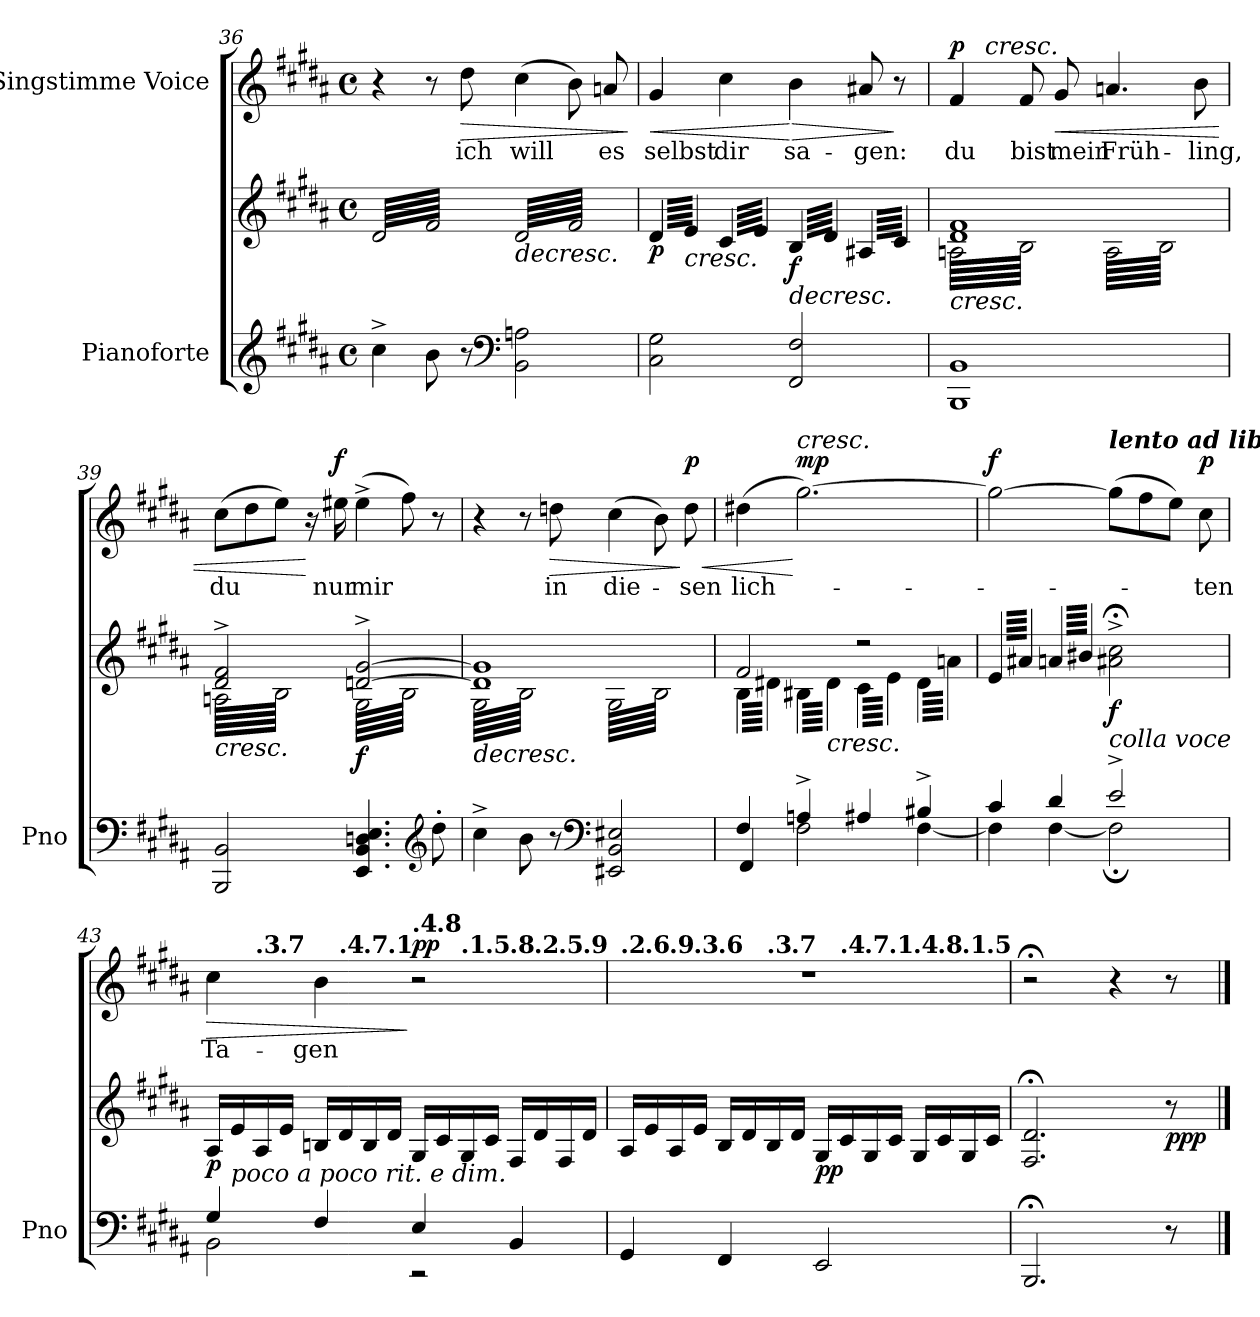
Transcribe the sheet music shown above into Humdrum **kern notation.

**kern	**kern	**dynam	**kern	**text	**dynam
*part2	*part2	*part2	*part1	*part1	*part1
*staff3	*staff2	*staff2/3	*staff1	*staff1	*staff1
*I"Pianoforte	*	*	*I"Singstimme Voice	*	*
*I'Pno	*	*	*	*	*
*clefG2	*clefG2	*	*clefG2	*	*
*k[f#c#g#d#a#]	*k[f#c#g#d#a#]	*	*k[f#c#g#d#a#]	*	*
*M4/4	*M4/4	*	*M4/4	*	*
*met(c)	*met(c)	*	*met(c)	*	*
=36	=36	=36	=36	=36	=36
*	*tremolo	*	*	*	*
4cc#^\	64d#/LLLL	.	4r	.	.
.	64f#/	.	.	.	.
.	64d#/	.	.	.	.
.	64f#/	.	.	.	.
.	64d#/	.	.	.	.
.	64f#/	.	.	.	.
.	64d#/	.	.	.	.
.	64f#/	.	.	.	.
.	64d#/	.	.	.	.
.	64f#/	.	.	.	.
.	64d#/	.	.	.	.
.	64f#/	.	.	.	.
.	64d#/	.	.	.	.
.	64f#/	.	.	.	.
.	64d#/	.	.	.	.
.	64f#/	.	.	.	.
8b\	64d#/	.	8r	.	.
.	64f#/	.	.	.	.
.	64d#/	.	.	.	.
.	64f#/	.	.	.	.
.	64d#/	.	.	.	.
.	64f#/	.	.	.	.
.	64d#/	.	.	.	.
.	64f#/	.	.	.	.
!	!	!	!	!LO:LY:b	!LO:HP:b
8r	64d#/	.	8dd#\	ich	>
.	64f#/	.	.	.	.
.	64d#/	.	.	.	.
.	64f#/	.	.	.	.
.	64d#/	.	.	.	.
.	64f#/	.	.	.	.
.	64d#/	.	.	.	.
.	64f#/JJJJ	.	.	.	.
*clefF4	*	*	*	*	*
!	!	!LO:HP:b	!	!LO:LY:b	!
2BB\ 2An\	64d#/LLLL	>	(>4cc#\	will	.
.	64f#/	.	.	.	.
.	64d#/	.	.	.	.
.	64f#/	.	.	.	.
.	64d#/	.	.	.	.
.	64f#/	.	.	.	.
.	64d#/	.	.	.	.
.	64f#/	.	.	.	.
.	64d#/	.	.	.	.
.	64f#/	.	.	.	.
.	64d#/	.	.	.	.
.	64f#/	.	.	.	.
.	64d#/	.	.	.	.
.	64f#/	.	.	.	.
.	64d#/	.	.	.	.
.	64f#/	.	.	.	.
.	64d#/	.	8b\)	.	.
.	64f#/	.	.	.	.
.	64d#/	.	.	.	.
.	64f#/	.	.	.	.
.	64d#/	.	.	.	.
.	64f#/	.	.	.	.
.	64d#/	.	.	.	.
.	64f#/	.	.	.	.
!	!	!	!	!LO:LY:b	!
.	64d#/	.	8an/	es	.
.	64f#/	.	.	.	.
.	64d#/	.	.	.	.
.	64f#/	.	.	.	.
.	64d#/	.	.	.	.
.	64f#/	.	.	.	.
.	64d#/	.	.	.	.
.	64f#/JJJJ	.	.	.	.
.	.	.	.	.	]
!!LO:LB:g=z
=37	=37	=37	=37	=37	=37
!	!	!LO:DY:b	!	!LO:LY:b	!LO:HP:b
2C#\ 2G#\	64d#/LLLL	p	4g#/	selbst	<
.	64e/	.	.	.	.
.	64d#/	.	.	.	.
.	64e/	.	.	.	.
.	64d#/	.	.	.	.
.	64e/	.	.	.	.
.	64d#/	.	.	.	.
.	64e/	.	.	.	.
!	!	!LO:HP:b	!	!	!
.	64d#/	<	.	.	.
.	64e/	.	.	.	.
.	64d#/	.	.	.	.
.	64e/	.	.	.	.
.	64d#/	.	.	.	.
.	64e/	.	.	.	.
.	64d#/	.	.	.	.
.	64e/JJJJ	.	.	.	.
!	!	!	!	!LO:LY:b	!
.	64c#/LLLL	.	4cc#\	dir	.
.	64e/	.	.	.	.
.	64c#/	.	.	.	.
.	64e/	.	.	.	.
.	64c#/	.	.	.	.
.	64e/	.	.	.	.
.	64c#/	.	.	.	.
.	64e/	.	.	.	.
.	64c#/	.	.	.	.
.	64e/	.	.	.	.
.	64c#/	.	.	.	.
.	64e/	.	.	.	.
.	64c#/	.	.	.	.
.	64e/	.	.	.	.
.	64c#/	.	.	.	.
.	64e/JJJJ	.	.	.	.
!	!	!LO:HP:n=1:b	!	!LO:LY:b	!LO:HP:n=1:b
!	!	!LO:DY:n=1:b	!	!	!
2FF#/ 2F#/	64B/LLLL	] > f	4b\	sa-	[ >
.	64d#/	.	.	.	.
.	64B/	.	.	.	.
.	64d#/	.	.	.	.
.	64B/	.	.	.	.
.	64d#/	.	.	.	.
.	64B/	.	.	.	.
.	64d#/	.	.	.	.
.	64B/	.	.	.	.
.	64d#/	.	.	.	.
.	64B/	.	.	.	.
.	64d#/	.	.	.	.
.	64B/	.	.	.	.
.	64d#/	.	.	.	.
.	64B/	.	.	.	.
.	64d#/JJJJ	.	.	.	.
!	!	!	!	!LO:LY:b	!
.	64A#X/LLLL	.	8a#X/	-gen:	.
.	64c#/	.	.	.	.
.	64A#X/	.	.	.	.
.	64c#/	.	.	.	.
.	64A#X/	.	.	.	.
.	64c#/	.	.	.	.
.	64A#X/	.	.	.	.
.	64c#/	.	.	.	.
.	64A#X/	.	8r	.	]
.	64c#/	.	.	.	.
.	64A#X/	.	.	.	.
.	64c#/	.	.	.	.
.	64A#X/	.	.	.	.
.	64c#/	.	.	.	.
.	64A#X/	.	.	.	.
.	64c#/JJJJ	.	.	.	.
.	.	[	.	.	.
=38	=38	=38	=38	=38	=38
*	*^	*	*	*	*
!	!LO:TX:b:i:t=cresc.	!	!	!	!	!
!	!	!	!	!	!LO:LY:b	!LO:DY:a
*	*	*	*	*^	*	*
1BBB 1BB	1d# 1f#	64An\LLLL	.	4f#/	8ryy	du	p
.	.	64B\	.	.	.	.	.
.	.	64An\	.	.	.	.	.
.	.	64B\	.	.	.	.	.
.	.	64An\	.	.	.	.	.
.	.	64B\	.	.	.	.	.
.	.	64An\	.	.	.	.	.
.	.	64B\	.	.	.	.	.
!	!	!	!	!	!LO:TX:a:i:t=cresc.	!	!
.	.	64An\	.	.	8ryy	.	.
.	.	64B\	.	.	.	.	.
.	.	64An\	.	.	.	.	.
.	.	64B\	.	.	.	.	.
.	.	64An\	.	.	.	.	.
.	.	64B\	.	.	.	.	.
.	.	64An\	.	.	.	.	.
.	.	64B\	.	.	.	.	.
!	!	!	!	!	!	!LO:LY:b	!
.	.	64An\	.	8f#/	4ryy	bist	.
.	.	64B\	.	.	.	.	.
.	.	64An\	.	.	.	.	.
.	.	64B\	.	.	.	.	.
.	.	64An\	.	.	.	.	.
.	.	64B\	.	.	.	.	.
.	.	64An\	.	.	.	.	.
.	.	64B\	.	.	.	.	.
!	!	!	!	!	!	!LO:LY:b	!LO:HP:b
.	.	64An\	.	8g#/	.	mein	<
.	.	64B\	.	.	.	.	.
.	.	64An\	.	.	.	.	.
.	.	64B\	.	.	.	.	.
.	.	64An\	.	.	.	.	.
.	.	64B\	.	.	.	.	.
.	.	64An\	.	.	.	.	.
.	.	64B\JJJJ	.	.	.	.	.
!	!	!	!	!	!	!LO:LY:b	!
.	.	64A\LLLL	.	4.an/	2ryy	Früh-	.
.	.	64B\	.	.	.	.	.
.	.	64A\	.	.	.	.	.
.	.	64B\	.	.	.	.	.
.	.	64A\	.	.	.	.	.
.	.	64B\	.	.	.	.	.
.	.	64A\	.	.	.	.	.
.	.	64B\	.	.	.	.	.
.	.	64A\	.	.	.	.	.
.	.	64B\	.	.	.	.	.
.	.	64A\	.	.	.	.	.
.	.	64B\	.	.	.	.	.
.	.	64A\	.	.	.	.	.
.	.	64B\	.	.	.	.	.
.	.	64A\	.	.	.	.	.
.	.	64B\	.	.	.	.	.
.	.	64A\	.	.	.	.	.
.	.	64B\	.	.	.	.	.
.	.	64A\	.	.	.	.	.
.	.	64B\	.	.	.	.	.
.	.	64A\	.	.	.	.	.
.	.	64B\	.	.	.	.	.
.	.	64A\	.	.	.	.	.
.	.	64B\	.	.	.	.	.
!	!	!	!	!	!	!LO:LY:b	!
.	.	64A\	.	8b\	.	-ling,	.
.	.	64B\	.	.	.	.	.
.	.	64A\	.	.	.	.	.
.	.	64B\	.	.	.	.	.
.	.	64A\	.	.	.	.	.
.	.	64B\	.	.	.	.	.
.	.	64A\	.	.	.	.	.
.	.	64B\JJJJ	.	.	.	.	.
*	*	*	*	*v	*v	*	*
=39	=39	=39	=39	=39	=39	=39
!	!	!	!LO:HP:b	!	!LO:LY:b	!
2BBB/ 2BB/	2d#/^ 2f#/^	64An\LLLL	<	(>8cc#\L	du	.
.	.	64B\	.	.	.	.
.	.	64An\	.	.	.	.
.	.	64B\	.	.	.	.
.	.	64An\	.	.	.	.
.	.	64B\	.	.	.	.
.	.	64An\	.	.	.	.
.	.	64B\	.	.	.	.
.	.	64An\	.	8dd#\	.	.
.	.	64B\	.	.	.	.
.	.	64An\	.	.	.	.
.	.	64B\	.	.	.	.
.	.	64An\	.	.	.	.
.	.	64B\	.	.	.	.
.	.	64An\	.	.	.	.
.	.	64B\	.	.	.	.
.	.	64An\	.	8ee\J)	.	.
.	.	64B\	.	.	.	.
.	.	64An\	.	.	.	.
.	.	64B\	.	.	.	.
.	.	64An\	.	.	.	.
.	.	64B\	.	.	.	.
.	.	64An\	.	.	.	.
.	.	64B\	.	.	.	.
.	.	64An\	.	16r	.	[
.	.	64B\	.	.	.	.
.	.	64An\	.	.	.	.
.	.	64B\	.	.	.	.
!	!	!	!	!	!LO:LY:b	!LO:DY:a
.	.	64An\	.	16ee#X\	nur	f
.	.	64B\	.	.	.	.
.	.	64An\	.	.	.	.
.	.	64B\JJJJ	.	.	.	.
!	!	!	!LO:DY:n=1:b	!	!LO:LY:b	!
4.EE/ 4.BB/ 4.Dn/ 4.E/	[2dn/^ [2g#/^	64G#\LLLL	] f	(>4ee#^\	mir	.
.	.	64B\	.	.	.	.
.	.	64G#\	.	.	.	.
.	.	64B\	.	.	.	.
.	.	64G#\	.	.	.	.
.	.	64B\	.	.	.	.
.	.	64G#\	.	.	.	.
.	.	64B\	.	.	.	.
.	.	64G#\	.	.	.	.
.	.	64B\	.	.	.	.
.	.	64G#\	.	.	.	.
.	.	64B\	.	.	.	.
.	.	64G#\	.	.	.	.
.	.	64B\	.	.	.	.
.	.	64G#\	.	.	.	.
.	.	64B\	.	.	.	.
.	.	64G#\	.	8ff#\)	.	.
.	.	64B\	.	.	.	.
.	.	64G#\	.	.	.	.
.	.	64B\	.	.	.	.
.	.	64G#\	.	.	.	.
.	.	64B\	.	.	.	.
.	.	64G#\	.	.	.	.
.	.	64B\	.	.	.	.
*clefG2	*	*	*	*	*	*
8dd#'\	.	64G#\	.	8r	.	.
.	.	64B\	.	.	.	.
.	.	64G#\	.	.	.	.
.	.	64B\	.	.	.	.
.	.	64G#\	.	.	.	.
.	.	64B\	.	.	.	.
.	.	64G#\	.	.	.	.
.	.	64B\JJJJ	.	.	.	.
!!LO:LB:g=z
=40	=40	=40	=40	=40	=40	=40
!	!	!	!LO:HP:b	!	!	!
4cc#^\	1d] 1g#]	64G#\LLLL	>	4r	.	.
.	.	64B\	.	.	.	.
.	.	64G#\	.	.	.	.
.	.	64B\	.	.	.	.
.	.	64G#\	.	.	.	.
.	.	64B\	.	.	.	.
.	.	64G#\	.	.	.	.
.	.	64B\	.	.	.	.
.	.	64G#\	.	.	.	.
.	.	64B\	.	.	.	.
.	.	64G#\	.	.	.	.
.	.	64B\	.	.	.	.
.	.	64G#\	.	.	.	.
.	.	64B\	.	.	.	.
.	.	64G#\	.	.	.	.
.	.	64B\	.	.	.	.
8b\	.	64G#\	.	8r	.	.
.	.	64B\	.	.	.	.
.	.	64G#\	.	.	.	.
.	.	64B\	.	.	.	.
.	.	64G#\	.	.	.	.
.	.	64B\	.	.	.	.
.	.	64G#\	.	.	.	.
.	.	64B\	.	.	.	.
!	!	!	!	!	!LO:LY:b	!LO:HP:b
8r	.	64G#\	.	8ddn\	in	>
.	.	64B\	.	.	.	.
.	.	64G#\	.	.	.	.
.	.	64B\	.	.	.	.
.	.	64G#\	.	.	.	.
.	.	64B\	.	.	.	.
.	.	64G#\	.	.	.	.
.	.	64B\JJJJ	.	.	.	.
*clefF4	*	*	*	*	*	*
!	!	!	!	!	!LO:LY:b	!
2EE#X/ 2BB/ 2E#X/	.	64G#\LLLL	.	(>4cc#\	die-	.
.	.	64B\	.	.	.	.
.	.	64G#\	.	.	.	.
.	.	64B\	.	.	.	.
.	.	64G#\	.	.	.	.
.	.	64B\	.	.	.	.
.	.	64G#\	.	.	.	.
.	.	64B\	.	.	.	.
.	.	64G#\	.	.	.	.
.	.	64B\	.	.	.	.
.	.	64G#\	.	.	.	.
.	.	64B\	.	.	.	.
.	.	64G#\	.	.	.	.
.	.	64B\	.	.	.	.
.	.	64G#\	.	.	.	.
.	.	64B\	.	.	.	.
.	.	64G#\	.	8b\)	.	.
.	.	64B\	.	.	.	.
.	.	64G#\	.	.	.	.
.	.	64B\	.	.	.	.
.	.	64G#\	.	.	.	.
.	.	64B\	.	.	.	.
.	.	64G#\	.	.	.	.
.	.	64B\	.	.	.	.
!	!	!	!	!	!LO:LY:b	!LO:HP:n=1:b
!	!	!	!	!	!	!LO:DY:n=1:b
.	.	64G#\	.	8dd\	-sen	] < p
.	.	64B\	.	.	.	.
.	.	64G#\	.	.	.	.
.	.	64B\	.	.	.	.
.	.	64G#\	.	.	.	.
.	.	64B\	.	.	.	.
.	.	64G#\	.	.	.	.
.	.	64B\JJJJ	.	.	.	.
*	*v	*v	*	*	*	*
.	.	[	.	.	.
=41	=41	=41	=41	=41	=41
*^	*^	*	*	*	*
!	!	!	!	!	!	!LO:LY:b	!
4F#/	4FF#/	2f#/	64B\LLLL	.	(>4dd#X\	lich-	.
.	.	.	64d#X\	.	.	.	.
.	.	.	64B\	.	.	.	.
.	.	.	64d#X\	.	.	.	.
.	.	.	64B\	.	.	.	.
.	.	.	64d#X\	.	.	.	.
.	.	.	64B\	.	.	.	.
.	.	.	64d#X\	.	.	.	.
.	.	.	64B\	.	.	.	.
.	.	.	64d#X\	.	.	.	.
.	.	.	64B\	.	.	.	.
.	.	.	64d#X\	.	.	.	.
.	.	.	64B\	.	.	.	.
.	.	.	64d#X\	.	.	.	.
.	.	.	64B\	.	.	.	.
.	.	.	64d#X\JJJJ	.	.	.	.
!	!	!	!	!	!LO:TX:a:i:t=cresc.	!	!
!	!	!	!	!	!	!	!LO:DY:n=1:b
4An^/	2F#\	.	64B#X\LLLL	.	[2.gg#\)	.	[ mp
.	.	.	64d#\	.	.	.	.
.	.	.	64B#X\	.	.	.	.
.	.	.	64d#\	.	.	.	.
.	.	.	64B#X\	.	.	.	.
.	.	.	64d#\	.	.	.	.
.	.	.	64B#X\	.	.	.	.
.	.	.	64d#\	.	.	.	.
!	!	!	!LO:TX:b:i:t=cresc.	!	!	!	!
.	.	.	64B#X\	.	.	.	.
.	.	.	64d#\	.	.	.	.
.	.	.	64B#X\	.	.	.	.
.	.	.	64d#\	.	.	.	.
.	.	.	64B#X\	.	.	.	.
.	.	.	64d#\	.	.	.	.
.	.	.	64B#X\	.	.	.	.
.	.	.	64d#\JJJJ	.	.	.	.
4A#X/	.	2r	64c#\LLLL	.	.	.	.
.	.	.	64e\	.	.	.	.
.	.	.	64c#\	.	.	.	.
.	.	.	64e\	.	.	.	.
.	.	.	64c#\	.	.	.	.
.	.	.	64e\	.	.	.	.
.	.	.	64c#\	.	.	.	.
.	.	.	64e\	.	.	.	.
.	.	.	64c#\	.	.	.	.
.	.	.	64e\	.	.	.	.
.	.	.	64c#\	.	.	.	.
.	.	.	64e\	.	.	.	.
.	.	.	64c#\	.	.	.	.
.	.	.	64e\	.	.	.	.
.	.	.	64c#\	.	.	.	.
.	.	.	64e\JJJJ	.	.	.	.
4B#X^/	[4F#\	.	64d#\LLLL	.	.	.	.
.	.	.	64an\	.	.	.	.
.	.	.	64d#\	.	.	.	.
.	.	.	64an\	.	.	.	.
.	.	.	64d#\	.	.	.	.
.	.	.	64an\	.	.	.	.
.	.	.	64d#\	.	.	.	.
.	.	.	64an\	.	.	.	.
.	.	.	64d#\	.	.	.	.
.	.	.	64an\	.	.	.	.
.	.	.	64d#\	.	.	.	.
.	.	.	64an\	.	.	.	.
.	.	.	64d#\	.	.	.	.
.	.	.	64an\	.	.	.	.
.	.	.	64d#\	.	.	.	.
.	.	.	64an\JJJJ	.	.	.	.
=42	=42	=42	=42	=42	=42	=42	=42
!	!	!	!	!	!	!	!LO:DY:a
*	*	*v	*v	*	*	*	*
4c#/	4F#\]	64e/LLLL	.	2gg#\_	.	f
.	.	64a#X/	.	.	.	.
.	.	64e/	.	.	.	.
.	.	64a#X/	.	.	.	.
.	.	64e/	.	.	.	.
.	.	64a#X/	.	.	.	.
.	.	64e/	.	.	.	.
.	.	64a#X/	.	.	.	.
.	.	64e/	.	.	.	.
.	.	64a#X/	.	.	.	.
.	.	64e/	.	.	.	.
.	.	64a#X/	.	.	.	.
.	.	64e/	.	.	.	.
.	.	64a#X/	.	.	.	.
.	.	64e/	.	.	.	.
.	.	64a#X/JJJJ	.	.	.	.
4d#/	[4F#\	64an/LLLL	.	.	.	.
.	.	64b#X/	.	.	.	.
.	.	64an/	.	.	.	.
.	.	64b#X/	.	.	.	.
.	.	64an/	.	.	.	.
.	.	64b#X/	.	.	.	.
.	.	64an/	.	.	.	.
.	.	64b#X/	.	.	.	.
.	.	64an/	.	.	.	.
.	.	64b#X/	.	.	.	.
.	.	64an/	.	.	.	.
.	.	64b#X/	.	.	.	.
.	.	64an/	.	.	.	.
.	.	64b#X/	.	.	.	.
.	.	64an/	.	.	.	.
.	.	64b#X/JJJJ	.	.	.	.
*	*	*Xtremolo	*	*	*	*
!	!	!	!	!LO:TX:a:Bi:t=lento ad lib.	!	!
!LO:TX:a:i:t=colla voce	!	!	!	!	!	!
!	!	!	!LO:DY:b	!	!	!
2e^/	2F#;\]	2a#X\;<^ 2cc#\;<^	f	(>8gg#\L]	.	.
.	.	.	.	.	.	.
.	.	.	.	.	.	.
.	.	.	.	.	.	.
.	.	.	.	.	.	.
.	.	.	.	.	.	.
.	.	.	.	.	.	.
.	.	.	.	.	.	.
*	*	*	*	*MM152	*	*
.	.	.	.	8ff#\	.	.
*	*	*	*	*MM140	*	*
.	.	.	.	8ee\J)	.	.
!	!	!	!	!	!LO:LY:b	!LO:DY:a
.	.	.	.	8cc#\	-ten	p
!!LO:LB:g=z
=43	=43	=43	=43	=43	=43	=43
!	!	!	!	!LO:TX:a:B:t=a tempo	!	!
!	!	!	!LO:DY:b	!	!LO:LY:b	!LO:HP:b
*	*	*	*	*^	*	*
*	*	*	*	*	*^	*	*
*	*	*	*	*	*	*^	*	*
*	*	*	*	*	*	*	*^	*	*
*	*	*	*	*	*	*	*	*^	*	*
*	*	*	*	*	*	*	*	*	*^	*	*
*	*	*	*	*	*	*	*	*	*	*^	*	*
*	*	*	*	*	*	*	*	*	*	*	*^	*	*
*	*	*	*	*	*	*	*	*	*	*	*	*^	*	*
4G#/	2BB\	16A#/LL	p	4cc#\	8ryy	8.ryy	4ryy	4.ryy	4..ryy	2ryy	2ryy	2.ryy	16ryy	Ta-	>
*	*	*	*	*MM168	*	*	*	*	*	*	*	*	*	*	*
!	!	!LO:TX:b:i:t=poco a poco rit. e dim.	!	!	!	!	!	!	!	!	!	!	!	!	!
.	.	16e/	.	.	.	.	.	.	.	.	.	.	2...ryy	.	.
*	*	*	*	*MM167	*	*	*	*	*	*	*	*	*	*	*
!	!	!	!	!	!LO:TX:a:B:t=.3	!	!	!	!	!	!	!	!	!	!
.	.	16A#/	.	.	2..ryy	.	.	.	.	.	.	.	.	.	.
*	*	*	*	*MM166	*	*	*	*	*	*	*	*	*	*	*
!	!	!	!	!	!	!LO:TX:a:B:t=.7	!	!	!	!	!	!	!	!	!
.	.	16e/JJ	.	.	.	2ryy	.	.	.	.	.	.	.	.	.
*	*	*	*	*MM166	*	*	*	*	*	*	*	*	*	*	*
!	!	!	!	!	!	!	!	!	!	!	!	!	!	!LO:LY:b	!
4F#/	.	16Bn/LL	.	4b\	.	.	16ryy	.	.	.	.	.	.	-gen	.
*	*	*	*	*MM165	*	*	*	*	*	*	*	*	*	*	*
!	!	!	!	!	!	!	!LO:TX:a:B:t=.4	!	!	!	!	!	!	!	!
.	.	16d#/	.	.	.	.	2ryy	.	.	.	.	.	.	.	.
*	*	*	*	*MM164	*	*	*	*	*	*	*	*	*	*	*
!	!	!	!	!	!	!	!	!LO:TX:a:B:t=.7	!	!	!	!	!	!	!
.	.	16B/	.	.	.	.	.	2ryy	.	.	.	.	.	.	.
*	*	*	*	*MM164	*	*	*	*	*	*	*	*	*	*	*
!	!	!	!	!	!	!	!	!	!LO:TX:a:B:t=.1	!	!	!	!	!	!
.	.	16d#/JJ	.	.	.	.	.	.	2ryy	.	.	.	.	.	.
*	*	*	*	*MM163	*	*	*	*	*	*	*	*	*	*	*
!	!	!	!	!LO:TX:a:B:t=.4	!	!	!	!	!	!	!	!	!	!	!
!	!	!	!	!	!	!	!	!	!	!	!	!	!	!	!LO:DY:n=1:b
4E/	2r	16G#/LL	.	2r	.	.	.	.	.	16ryy	8ryy	.	.	.	] pp
*	*	*	*	*MM162	*	*	*	*	*	*	*	*	*	*	*
!	!	!	!	!	!	!	!	!	!	!LO:TX:a:B:t=.8	!	!	!	!	!
.	.	16c#/	.	.	.	.	.	.	.	4..ryy	.	.	.	.	.
*	*	*	*	*MM162	*	*	*	*	*	*	*	*	*	*	*
!	!	!	!	!	!	!	!	!	!	!	!LO:TX:a:B:t=.1	!	!	!	!
.	.	16G#/	.	.	.	.	.	.	.	.	4.ryy	.	.	.	.
*	*	*	*	*MM161	*	*	*	*	*	*	*	*	*	*	*
!	!	!	!	!	!	!LO:TX:a:B:t=.5	!	!	!	!	!	!	!	!	!
.	.	16c#/JJ	.	.	.	4ryy	.	.	.	.	.	.	.	.	.
*	*	*	*	*MM160	*	*	*	*	*	*	*	*	*	*	*
!	!	!	!	!	!	!	!	!	!	!	!	!LO:TX:a:B:t=.8	!	!	!
4BB/	.	16F#/LL	.	.	.	.	.	.	.	.	.	4ryy	.	.	.
*	*	*	*	*MM160	*	*	*	*	*	*	*	*	*	*	*
!	!	!	!	!	!	!	!LO:TX:a:B:t=.2	!	!	!	!	!	!	!	!
.	.	16d#/	.	.	.	.	8.ryy	.	.	.	.	.	.	.	.
*	*	*	*	*MM159	*	*	*	*	*	*	*	*	*	*	*
!	!	!	!	!	!	!	!	!LO:TX:a:B:t=.5	!	!	!	!	!	!	!
.	.	16F#/	.	.	.	.	.	8ryy	.	.	.	.	.	.	.
*	*	*	*	*MM158	*	*	*	*	*	*	*	*	*	*	*
!	!	!	!	!	!	!LO:TX:a:B:t=.9	!	!	!	!	!	!	!	!	!
.	.	16d#/JJ	.	.	.	16ryy	.	.	16ryy	.	.	.	.	.	.
*v	*v	*	*	*v	*v	*v	*v	*v	*v	*v	*v	*v	*v	*	*
=44	=44	=44	=44	=44	=44
*	*	*	*MM158	*	*
*	*	*	*^	*	*
*	*	*	*	*^	*	*
*	*	*	*	*	*^	*	*
*	*	*	*	*	*	*^	*	*
*	*	*	*	*	*	*	*^	*	*
*	*	*	*	*	*	*	*	*^	*	*
*	*	*	*	*	*	*	*	*	*^	*	*
*	*	*	*	*	*	*	*	*	*	*^	*	*
*	*	*	*	*	*	*	*	*	*	*	*^	*	*
!	!	!	!LO:TX:a:B:t=.2	!	!	!	!	!	!	!	!	!	!	!
*	*	*	*	*	*	*	*	*	*	*	*^	*^	*	*
*	*	*	*	*	*	*	*	*	*	*	*	*	*	*	*	*
4GG#/	16A#/LL	.	1r	16ryy	8ryy	8.ryy	4ryy	4.ryy	4..ryy	2ryy	2ryy	2.ryy	2ryy	4ryy	.	.
*	*	*	*MM157	*	*	*	*	*	*	*	*	*	*	*	*	*
!	!	!	!	!LO:TX:a:B:t=.6	!	!	!	!	!	!	!	!	!	!	!	!
.	16e/	.	.	2...ryy	.	.	.	.	.	.	.	.	.	.	.	.
*	*	*	*MM156	*	*	*	*	*	*	*	*	*	*	*	*	*
!	!	!	!	!	!LO:TX:a:B:t=.9	!	!	!	!	!	!	!	!	!	!	!
.	16A#/	.	.	.	2..ryy	.	.	.	.	.	.	.	.	.	.	.
*	*	*	*MM156	*	*	*	*	*	*	*	*	*	*	*	*	*
!	!	!	!	!	!	!LO:TX:a:B:t=.3	!	!	!	!	!	!	!	!	!	!
.	16e/JJ	.	.	.	.	2ryy	.	.	.	.	.	.	.	.	.	.
*	*	*	*MM155	*	*	*	*	*	*	*	*	*	*	*	*	*
!	!	!	!	!	!	!	!LO:TX:a:B:t=.6	!	!	!	!	!	!	!	!	!
4FF#/	16B/LL	.	.	.	.	.	2.ryy	.	.	.	.	.	.	16ryy	.	.
*	*	*	*MM155	*	*	*	*	*	*	*	*	*	*	*	*	*
.	16d#/	.	.	.	.	.	.	.	.	.	.	.	.	2ryy	.	.
*	*	*	*MM154	*	*	*	*	*	*	*	*	*	*	*	*	*
!	!	!	!	!	!	!	!	!LO:TX:a:B:t=.3	!	!	!	!	!	!	!	!
.	16B/	.	.	.	.	.	.	2ryy	.	.	.	.	.	.	.	.
*	*	*	*MM153	*	*	*	*	*	*	*	*	*	*	*	*	*
!	!	!	!	!	!	!	!	!	!LO:TX:a:B:t=.7	!	!	!	!	!	!	!
.	16d#/JJ	.	.	.	.	.	.	.	2ryy	.	.	.	.	.	.	.
*	*	*	*MM153	*	*	*	*	*	*	*	*	*	*	*	*	*
!	!	!LO:DY:b	!	!	!	!	!	!	!	!	!	!	!	!	!	!
2EE/	16G#/LL	pp	.	.	.	.	.	.	.	16ryy	8ryy	.	4ryy	.	.	.
*	*	*	*MM152	*	*	*	*	*	*	*	*	*	*	*	*	*
!	!	!	!	!	!	!	!	!	!	!LO:TX:a:B:t=.4	!	!	!	!	!	!
.	16c#/	.	.	.	.	.	.	.	.	4..ryy	.	.	.	.	.	.
*	*	*	*MM151	*	*	*	*	*	*	*	*	*	*	*	*	*
!	!	!	!	!	!	!	!	!	!	!	!LO:TX:a:B:t=.7	!	!	!	!	!
.	16G#/	.	.	.	.	.	.	.	.	.	4.ryy	.	.	.	.	.
*	*	*	*MM151	*	*	*	*	*	*	*	*	*	*	*	*	*
!	!	!	!	!	!	!LO:TX:a:B:t=.1	!	!	!	!	!	!	!	!	!	!
.	16c#/JJ	.	.	.	.	4ryy	.	.	.	.	.	.	.	.	.	.
*	*	*	*MM150	*	*	*	*	*	*	*	*	*	*	*	*	*
!	!	!	!	!	!	!	!	!	!	!	!	!LO:TX:a:B:t=.4	!	!	!	!
.	16G#/LL	.	.	.	.	.	.	.	.	.	.	4ryy	16ryy	.	.	.
*	*	*	*MM149	*	*	*	*	*	*	*	*	*	*	*	*	*
!	!	!	!	!	!	!	!	!	!	!	!	!	!LO:TX:a:B:t=.8	!	!	!
.	16c#/	.	.	.	.	.	.	.	.	.	.	.	8.ryy	8.ryy	.	.
*	*	*	*MM149	*	*	*	*	*	*	*	*	*	*	*	*	*
!	!	!	!	!	!	!	!	!LO:TX:a:B:t=.1	!	!	!	!	!	!	!	!
.	16G#/	.	.	.	.	.	.	8ryy	.	.	.	.	.	.	.	.
*	*	*	*MM148	*	*	*	*	*	*	*	*	*	*	*	*	*
!	!	!	!	!	!	!LO:TX:a:B:t=.5	!	!	!	!	!	!	!	!	!	!
.	16c#/JJ	.	.	.	.	16ryy	.	.	16ryy	.	.	.	.	.	.	.
*	*	*	*v	*v	*v	*v	*v	*v	*v	*v	*v	*v	*v	*v	*	*
=45	=45	=45	=45	=45	=45
*	*	*	*MM147	*	*
*	*	*	*^	*	*
*	*	*	*	*^	*	*
*	*	*	*	*	*^	*	*
*	*	*	*	*	*	*^	*	*
*	*	*	*	*	*	*	*^	*	*
*	*	*	*	*	*	*	*	*^	*	*
*	*	*	*	*	*	*	*	*	*^	*	*
*	*	*	*	*	*	*	*	*	*	*^	*	*
*	*	*	*	*	*	*	*	*	*	*	*^	*	*
*	*	*	*	*	*	*	*	*	*	*	*	*^	*	*
*	*	*	*	*	*	*	*	*	*	*	*	*	*^	*	*
!	!	!	!LO:TX:a:B:t=.8	!	!	!	!	!	!	!	!	!	!	!	!	!
*	*	*	*v	*v	*v	*v	*v	*v	*v	*v	*v	*v	*v	*v	*	*
2.BBB;</	2.F#/;< 2.d#/;<	.	2r;<	.	.
.	.	.	4r	.	.
!	!	!LO:DY:n=1:b	!	!	!
8r	8r	] ppp	8r	.	.
==	==	==	==	==	==
*-	*-	*-	*-	*-	*-
